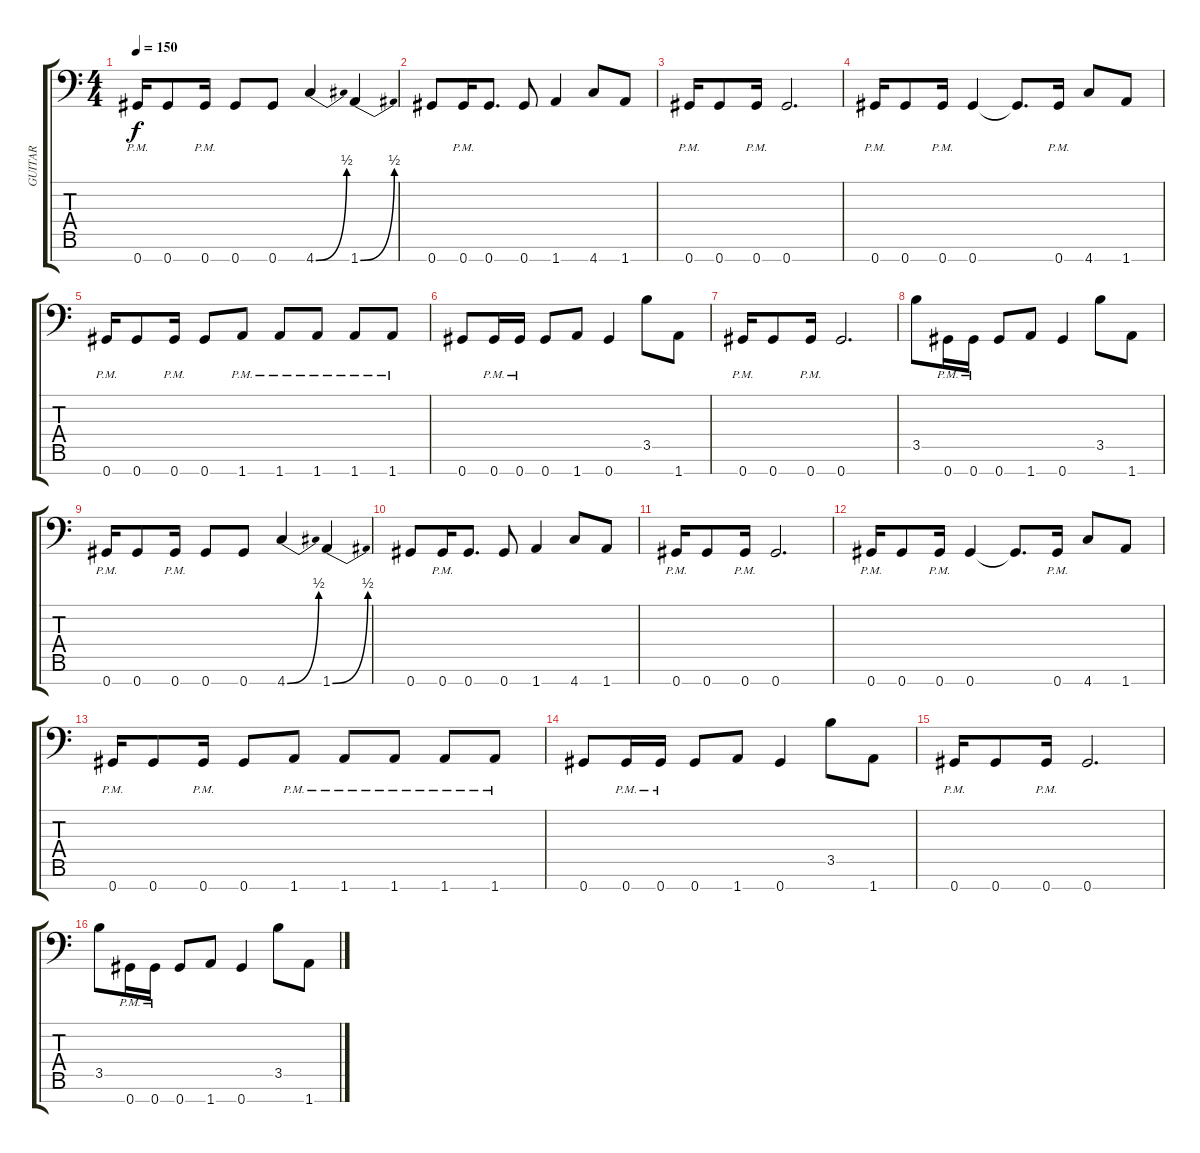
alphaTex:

\track ("GUITAR" "GUITAR") {instrument distortionguitar}
\staff {score tabs}
\tuning (Eb4 Bb3 Gb3 Db3 Ab2 Eb2 Ab1) {hide}
\ts (4 4)
\tempo 150
\clef f4
\ks c
0.7{pm}.16{dy f} 0.7.8 0.7{pm}.16 0.7.8 0.7.8 4.7{be (bend 0 0 60 2)}.4 1.7{be (bend 0 0 60 2)}.4 |
0.7.8 0.7{pm}.16 0.7.8{d} 0.7.8 1.7.4 4.7.8 1.7.8 |
0.7{pm}.16 0.7.8 0.7{pm}.16 0.7.2{d} |
0.7{pm}.16 0.7.8 0.7{pm}.16 0.7.4 0.7{t}.8{d} 0.7{pm}.16 4.7.8 1.7.8 |
0.7{pm}.16 0.7.8 0.7{pm}.16 0.7.8 1.7{pm}.8 1.7{pm}.8 1.7{pm}.8 1.7{pm}.8 1.7{pm}.8 |
0.7.8 0.7{pm}.16 0.7{pm}.16 0.7.8 1.7.8 0.7.4 3.5.8 1.7.8 |
0.7{pm}.16 0.7.8 0.7{pm}.16 0.7.2{d} |
3.5.8 0.7{pm}.16 0.7{pm}.16 0.7.8 1.7.8 0.7.4 3.5.8 1.7.8 |
0.7{pm}.16 0.7.8 0.7{pm}.16 0.7.8 0.7.8 4.7{be (bend 0 0 60 2)}.4 1.7{be (bend 0 0 60 2)}.4 |
0.7.8 0.7{pm}.16 0.7.8{d} 0.7.8 1.7.4 4.7.8 1.7.8 |
0.7{pm}.16 0.7.8 0.7{pm}.16 0.7.2{d} |
0.7{pm}.16 0.7.8 0.7{pm}.16 0.7.4 0.7{t}.8{d} 0.7{pm}.16 4.7.8 1.7.8 |
0.7{pm}.16 0.7.8 0.7{pm}.16 0.7.8 1.7{pm}.8 1.7{pm}.8 1.7{pm}.8 1.7{pm}.8 1.7{pm}.8 |
0.7.8 0.7{pm}.16 0.7{pm}.16 0.7.8 1.7.8 0.7.4 3.5.8 1.7.8 |
0.7{pm}.16 0.7.8 0.7{pm}.16 0.7.2{d} |
3.5.8 0.7{pm}.16 0.7{pm}.16 0.7.8 1.7.8 0.7.4 3.5.8 1.7.8
